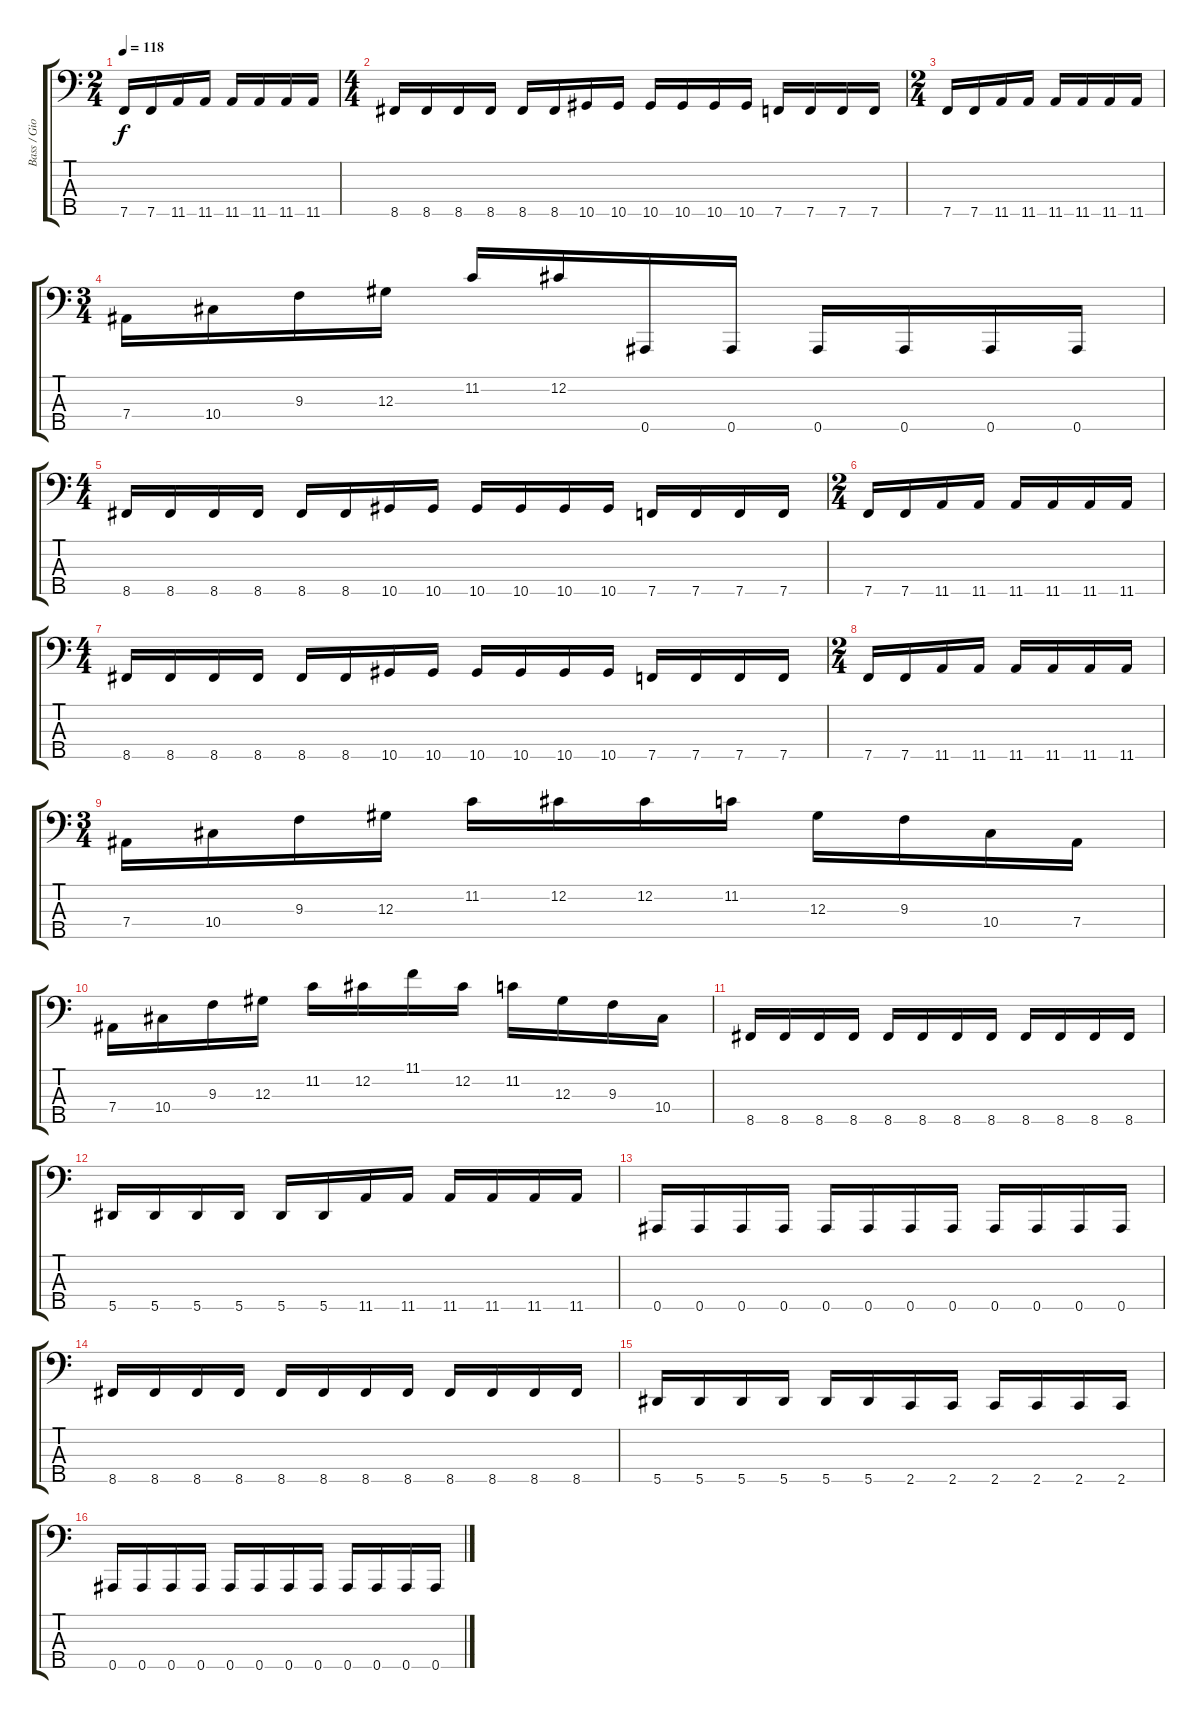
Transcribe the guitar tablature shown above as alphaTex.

\track ("Bass / Gio" "Bass / Gio") {instrument electricbasspick}
\staff {score tabs}
\tuning (Gb2 Db2 Ab1 Eb1 Bb0) {hide}
\ts (2 4)
\tempo 118
\clef f4
\ks c
7.5.16{dy f} 7.5.16 11.5.16 11.5.16 11.5.16 11.5.16 11.5.16 11.5.16 |
\ts (4 4)
8.5.16 8.5.16 8.5.16 8.5.16 8.5.16 8.5.16 10.5.16 10.5.16 10.5.16 10.5.16 10.5.16 10.5.16 7.5.16 7.5.16 7.5.16 7.5.16 |
\ts (2 4)
7.5.16 7.5.16 11.5.16 11.5.16 11.5.16 11.5.16 11.5.16 11.5.16 |
\ts (3 4)
7.4.16 10.4.16 9.3.16 12.3.16 11.2.16 12.2.16 0.5.16 0.5.16 0.5.16 0.5.16 0.5.16 0.5.16 |
\ts (4 4)
8.5.16 8.5.16 8.5.16 8.5.16 8.5.16 8.5.16 10.5.16 10.5.16 10.5.16 10.5.16 10.5.16 10.5.16 7.5.16 7.5.16 7.5.16 7.5.16 |
\ts (2 4)
7.5.16 7.5.16 11.5.16 11.5.16 11.5.16 11.5.16 11.5.16 11.5.16 |
\ts (4 4)
8.5.16 8.5.16 8.5.16 8.5.16 8.5.16 8.5.16 10.5.16 10.5.16 10.5.16 10.5.16 10.5.16 10.5.16 7.5.16 7.5.16 7.5.16 7.5.16 |
\ts (2 4)
7.5.16 7.5.16 11.5.16 11.5.16 11.5.16 11.5.16 11.5.16 11.5.16 |
\ts (3 4)
7.4.16 10.4.16 9.3.16 12.3.16 11.2.16 12.2.16 12.2.16 11.2.16 12.3.16 9.3.16 10.4.16 7.4.16 |
7.4.16 10.4.16 9.3.16 12.3.16 11.2.16 12.2.16 11.1.16 12.2.16 11.2.16 12.3.16 9.3.16 10.4.16 |
8.5.16 8.5.16 8.5.16 8.5.16 8.5.16 8.5.16 8.5.16 8.5.16 8.5.16 8.5.16 8.5.16 8.5.16 |
5.5.16 5.5.16 5.5.16 5.5.16 5.5.16 5.5.16 11.5.16 11.5.16 11.5.16 11.5.16 11.5.16 11.5.16 |
0.5.16 0.5.16 0.5.16 0.5.16 0.5.16 0.5.16 0.5.16 0.5.16 0.5.16 0.5.16 0.5.16 0.5.16 |
8.5.16 8.5.16 8.5.16 8.5.16 8.5.16 8.5.16 8.5.16 8.5.16 8.5.16 8.5.16 8.5.16 8.5.16 |
5.5.16 5.5.16 5.5.16 5.5.16 5.5.16 5.5.16 2.5.16 2.5.16 2.5.16 2.5.16 2.5.16 2.5.16 |
0.5.16 0.5.16 0.5.16 0.5.16 0.5.16 0.5.16 0.5.16 0.5.16 0.5.16 0.5.16 0.5.16 0.5.16
